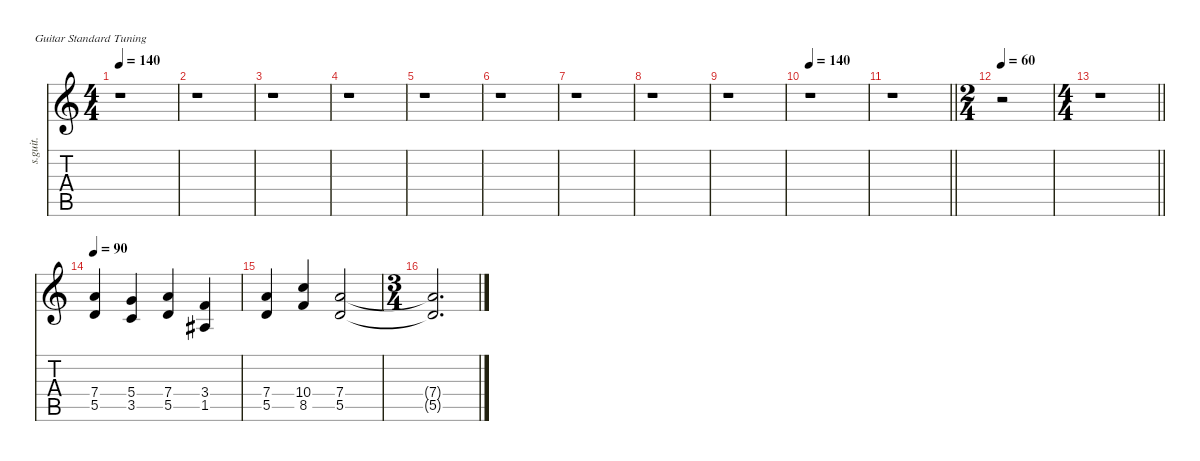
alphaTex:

\defaultSystemsLayout 4
\hideDynamics
\bracketExtendMode nobrackets
\otherSystemsTrackNameOrientation horizontal
\track ("gtr. III" "s.guit.") {defaultSystemsLayout 8 instrument acousticguitarsteel}
\staff {score tabs}
\tuning (E4 B3 G3 D3 A2 E2)
\ts (4 4)
\tempo 140
\clef g2
\ks c
r.1{dy f beam Down} |
r.1{beam Down} |
r.1{beam Down} |
r.1{beam Down} |
r.1{beam Down} |
r.1{beam Down} |
r.1{beam Down} |
r.1{beam Down} |
r.1{beam Down} |
\tempo 140
r.1{beam Down} |
\barLineRight lightlight
r.1{beam Down} |
\ts (2 4)
\beaming (8 2 2)
\tempo 60
r.2{beam Down} |
\ts (4 4)
\beaming (8 2 2 2 2)
\barLineRight lightlight
r.1{beam Down} |
\tempo 90
(7.4 5.5).4{dy ff beam Up} (5.4 3.5).4{beam Up} (7.4 5.5).4{beam Up} (3.4 1.5{acc #}).4{beam Up} |
(7.4 5.5).4{beam Up} (10.4 8.5).4{beam Up} (7.4 5.5).2{beam Up} |
\ts (3 4)
\beaming (8 2 2 2)
(7.4{t} 5.5{t}).2{d dy f beam Up}
